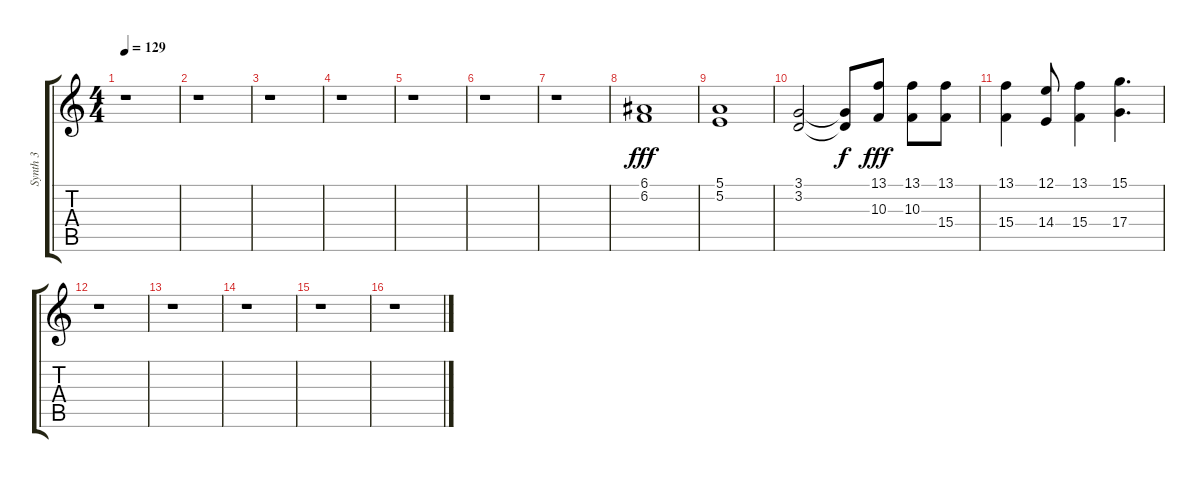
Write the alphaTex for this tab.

\track ("Synth 3" "Synth 3") {instrument lead1square}
\staff {score tabs}
\tuning (E4 B3 G3 D3 A2 E2) {hide}
\ts (4 4)
\tempo 129
\clef g2
\ks c
r.1{dy fff} |
r.1 |
r.1 |
r.1 |
r.1 |
r.1 |
r.1 |
(6.1 6.2).1 |
(5.1 5.2).1 |
(3.1 3.2).2 (3.1{t} 3.2{t}).8{dy f} (13.1 10.3).8{dy fff} (13.1 10.3).8 (13.1 15.4).8 |
(13.1 15.4).4 (12.1 14.4).8 (13.1 15.4).4 (15.1 17.4).4{d} |
r.1 |
r.1 |
r.1 |
r.1 |
r.1
